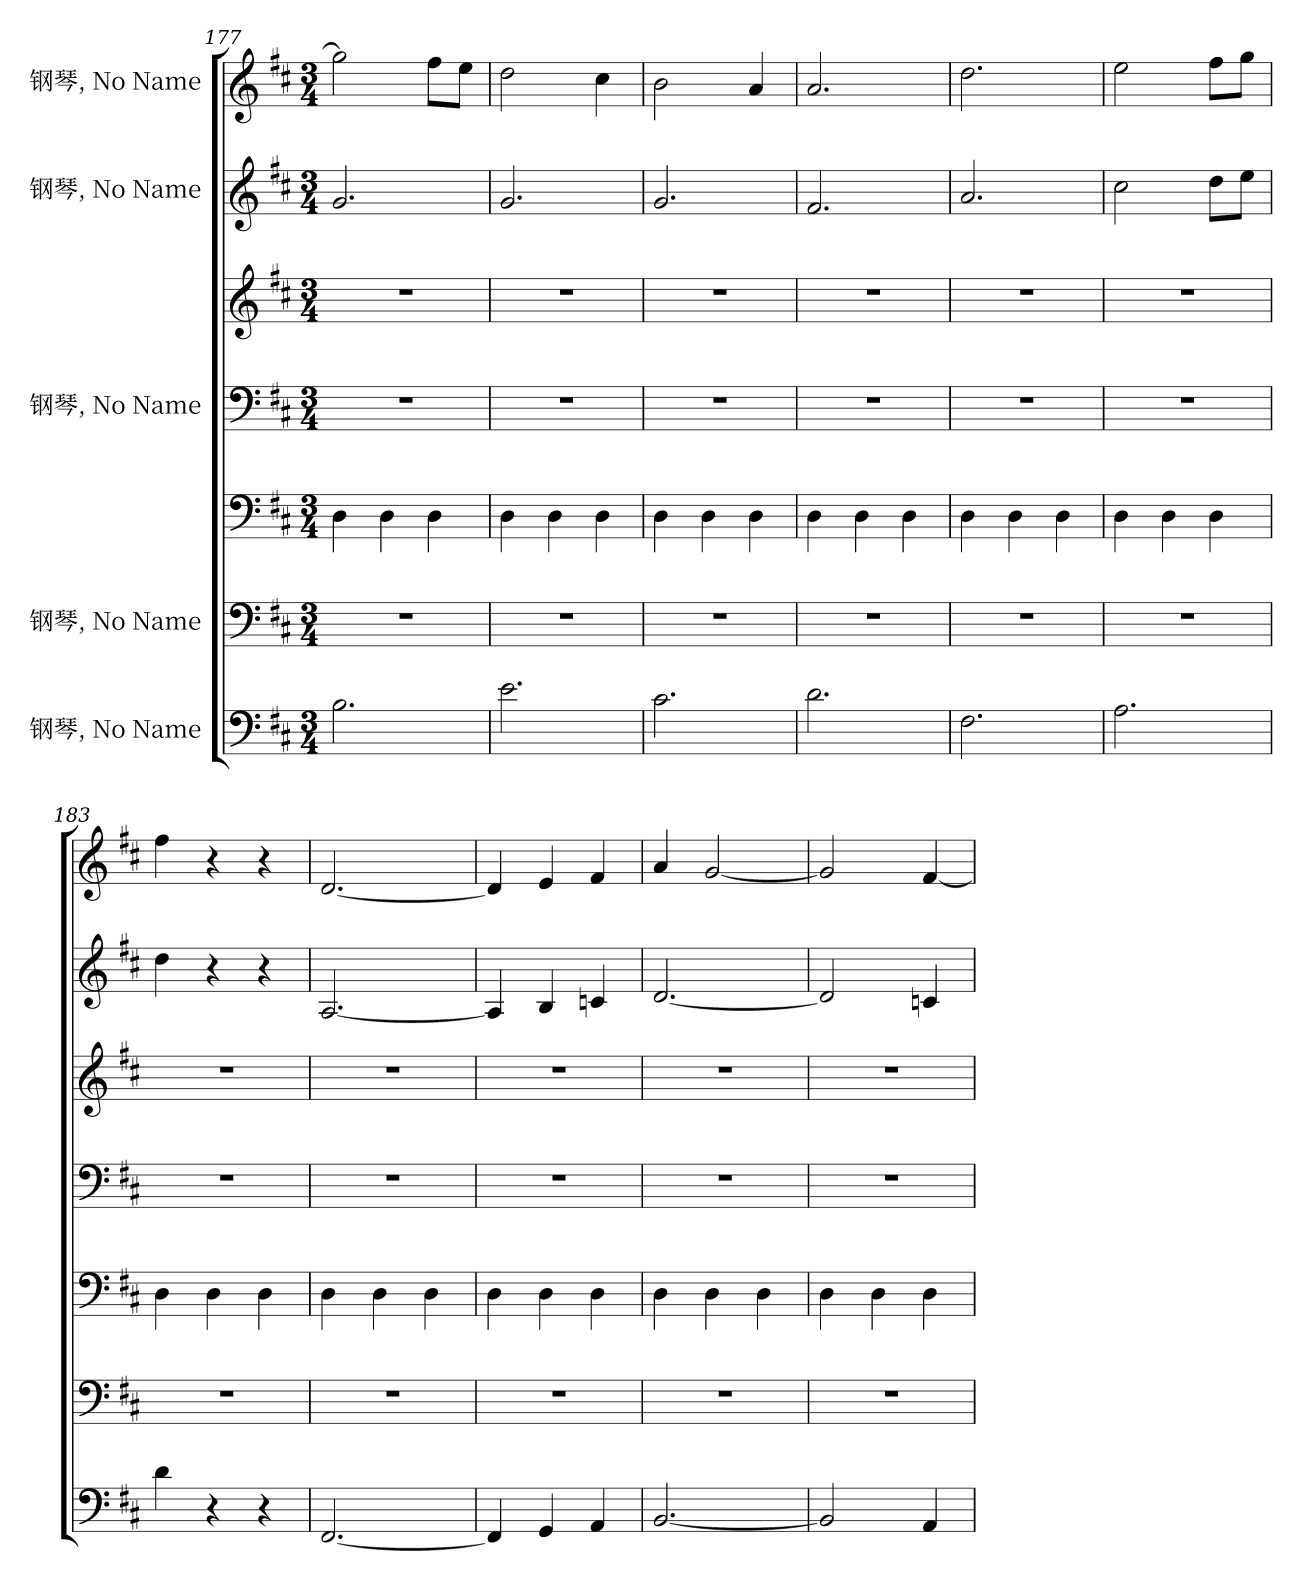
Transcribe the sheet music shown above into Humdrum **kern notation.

**kern	**kern	**kern	**kern	**kern	**kern	**kern
*part5	*part4	*part4	*part3	*part3	*part2	*part1
*staff7	*staff6	*staff5	*staff4	*staff3	*staff2	*staff1
*I"钢琴, No Name	*I"钢琴, No Name	*	*I"钢琴, No Name	*	*I"钢琴, No Name	*I"钢琴, No Name
*clefF4	*clefF4	*clefF4	*clefF4	*clefG2	*clefG2	*clefG2
*k[f#c#]	*k[f#c#]	*k[f#c#]	*k[f#c#]	*k[f#c#]	*k[f#c#]	*k[f#c#]
*M3/4	*M3/4	*M3/4	*M3/4	*M3/4	*M3/4	*M3/4
=177	=177	=177	=177	=177	=177	=177
2.B\	2.r	4D\	2.r	2.r	2.g/	2gg\]
.	.	4D\	.	.	.	.
.	.	4D\	.	.	.	8ff#\L
.	.	.	.	.	.	8ee\J
=178	=178	=178	=178	=178	=178	=178
2.e\	2.r	4D\	2.r	2.r	2.g/	2dd\
.	.	4D\	.	.	.	.
.	.	4D\	.	.	.	4cc#\
=179	=179	=179	=179	=179	=179	=179
2.c#\	2.r	4D\	2.r	2.r	2.g/	2b\
.	.	4D\	.	.	.	.
.	.	4D\	.	.	.	4a/
=180	=180	=180	=180	=180	=180	=180
2.d\	2.r	4D\	2.r	2.r	2.f#/	2.a/
.	.	4D\	.	.	.	.
.	.	4D\	.	.	.	.
=181	=181	=181	=181	=181	=181	=181
2.F#\	2.r	4D\	2.r	2.r	2.a/	2.dd\
.	.	4D\	.	.	.	.
.	.	4D\	.	.	.	.
!!LO:PB:g=z
=182	=182	=182	=182	=182	=182	=182
2.A\	2.r	4D\	2.r	2.r	2cc#\	2ee\
.	.	4D\	.	.	.	.
.	.	4D\	.	.	8dd\L	8ff#\L
.	.	.	.	.	8ee\J	8gg\J
=183	=183	=183	=183	=183	=183	=183
4d\	2.r	4D\	2.r	2.r	4dd\	4ff#\
4r	.	4D\	.	.	4r	4r
4r	.	4D\	.	.	4r	4r
=184	=184	=184	=184	=184	=184	=184
*	*	*	*	*	*	*MM199
[2.FF#/	2.r	4D\	2.r	2.r	[2.A/	[2.d/
.	.	4D\	.	.	.	.
.	.	4D\	.	.	.	.
=185	=185	=185	=185	=185	=185	=185
4FF#/]	2.r	4D\	2.r	2.r	4A/]	4d/]
4GG/	.	4D\	.	.	4B/	4e/
4AA/	.	4D\	.	.	4cn/	4f#/
=186	=186	=186	=186	=186	=186	=186
[2.BB/	2.r	4D\	2.r	2.r	[2.d/	4a/
.	.	4D\	.	.	.	[2g/
.	.	4D\	.	.	.	.
=187	=187	=187	=187	=187	=187	=187
2BB/]	2.r	4D\	2.r	2.r	2d/]	2g/]
.	.	4D\	.	.	.	.
4AA/	.	4D\	.	.	4cn/	[4f#/
=	=	=	=	=	=	=
*-	*-	*-	*-	*-	*-	*-
